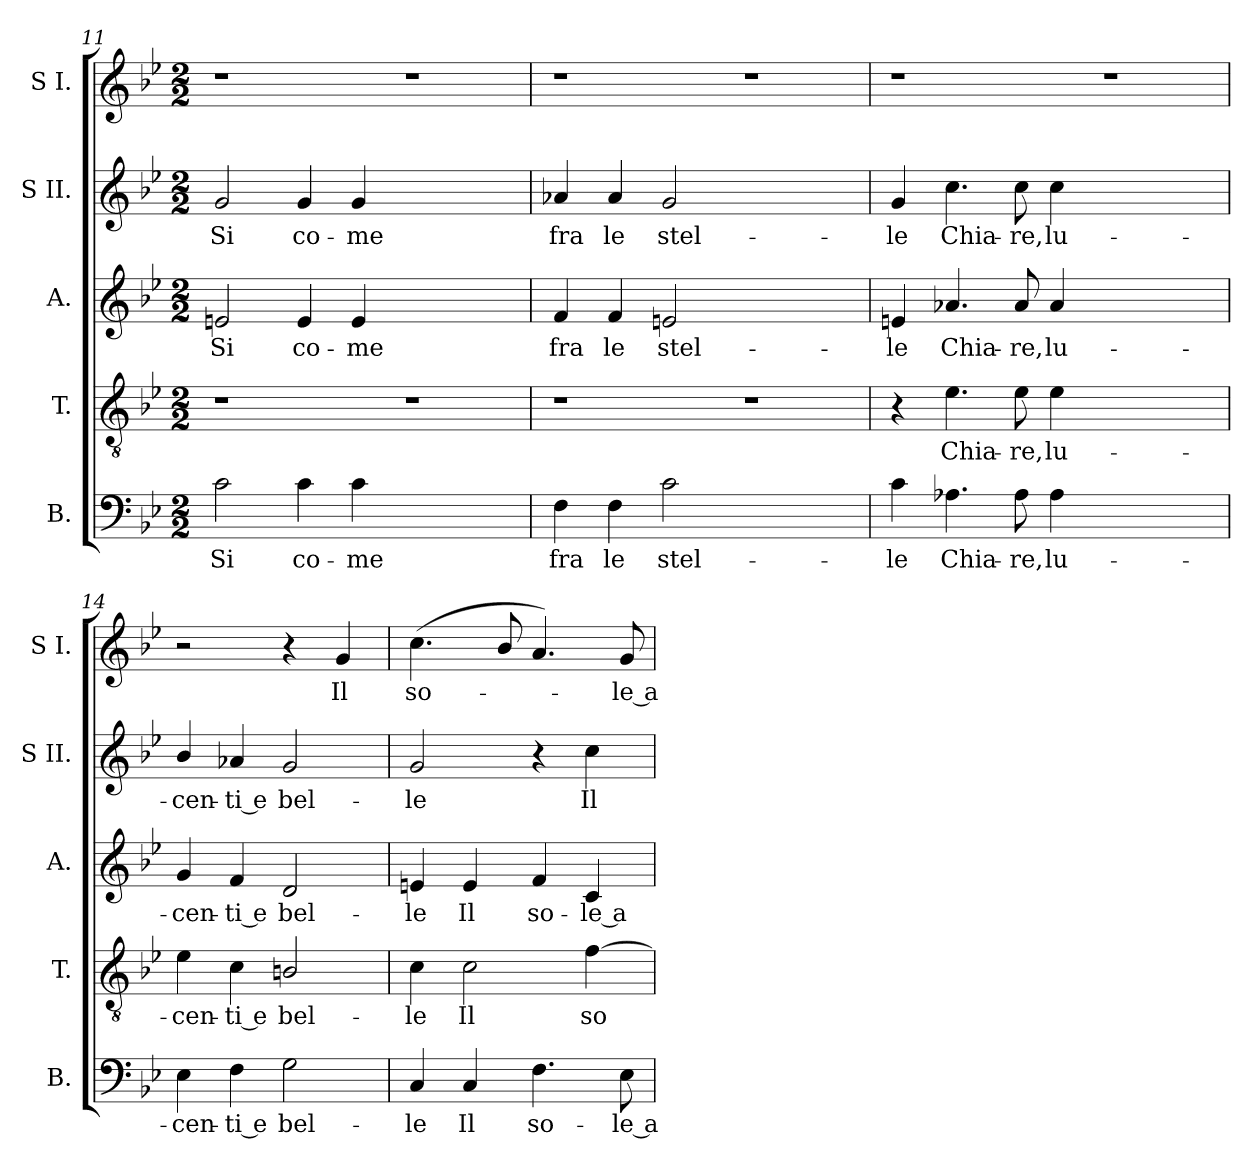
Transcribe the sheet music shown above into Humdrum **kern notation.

**kern	**text	**kern	**text	**kern	**text	**kern	**text	**kern	**text
*part5	*part5	*part4	*part4	*part3	*part3	*part2	*part2	*part1	*part1
*staff5	*staff5	*staff4	*staff4	*staff3	*staff3	*staff2	*staff2	*staff1	*staff1
*I"B.	*	*I"T.	*	*I"A.	*	*I"S II.	*	*I"S I.	*
*I'B.	*	*I'T.	*	*I'A.	*	*I'S II.	*	*I'S I.	*
!!LO:LB:g=z
*clefF4	*	*clefGv2	*	*clefG2	*	*clefG2	*	*clefG2	*
*	*	*ITrd7c12	*	*	*	*	*	*	*
*k[b-e-]	*	*k[b-e-]	*	*k[b-e-]	*	*k[b-e-]	*	*k[b-e-]	*
*B-:	*	*B-:	*	*B-:	*	*B-:	*	*B-:	*
*M2/2	*	*M2/2	*	*M2/2	*	*M2/2	*	*M2/2	*
=11	=11	=11	=11	=11	=11	=11	=11	=11	=11
!	!LO:LY:b:color=#000000	!	!	!	!	!	!	!	!
!	!	!	!	!	!LO:LY:b:color=#000000	!	!	!	!
!	!	!	!	!	!	!	!LO:LY:b:color=#000000	!	!
2ci\	Si	1r	.	2eni/	Si	2gi/	Si	1r	.
!	!LO:LY:b:color=#000000	!	!	!	!	!	!	!	!
!	!	!	!	!	!LO:LY:b:color=#000000	!	!	!	!
!	!	!	!	!	!	!	!LO:LY:b:color=#000000	!	!
4ci\	co-	.	.	4ei/	co-	4gi/	co-	.	.
!	!LO:LY:b:color=#000000	!	!	!	!	!	!	!	!
!	!	!	!	!	!LO:LY:b:color=#000000	!	!	!	!
!	!	!	!	!	!	!	!LO:LY:b:color=#000000	!	!
4ci\	-me	.	.	4ei/	me	4gi/	me	.	.
1ryy	.	1r	.	1ryy	.	1ryy	.	1r	.
=12	=12	=12	=12	=12	=12	=12	=12	=12	=12
!	!LO:LY:b:color=#000000	!	!	!	!	!	!	!	!
!	!	!	!	!	!LO:LY:b:color=#000000	!	!	!	!
!	!	!	!	!	!	!	!LO:LY:b:color=#000000	!	!
4Fi\	fra	1r	.	4fi/	fra	4a-Xi/	fra	1r	.
!	!LO:LY:b:color=#000000	!	!	!	!	!	!	!	!
!	!	!	!	!	!LO:LY:b:color=#000000	!	!	!	!
!	!	!	!	!	!	!	!LO:LY:b:color=#000000	!	!
4Fi\	le	.	.	4fi/	le	4a-i/	le	.	.
!	!LO:LY:b:color=#000000	!	!	!	!	!	!	!	!
!	!	!	!	!	!LO:LY:b:color=#000000	!	!	!	!
!	!	!	!	!	!	!	!LO:LY:b:color=#000000	!	!
2ci\	stel-	.	.	2eni/	stel-	2gi/	stel-	.	.
1ryy	.	1r	.	1ryy	.	1ryy	.	1r	.
=13	=13	=13	=13	=13	=13	=13	=13	=13	=13
!	!LO:LY:b:color=#000000	!	!	!	!	!	!	!	!
!	!	!	!	!	!LO:LY:b:color=#000000	!	!	!	!
!	!	!	!	!	!	!	!LO:LY:b:color=#000000	!	!
4ci\	-le	4r	.	4eni/	le	4gi/	le	1r	.
!	!LO:LY:b:color=#000000	!	!	!	!	!	!	!	!
!	!	!	!LO:LY:b:color=#000000	!	!	!	!	!	!
!	!	!	!	!	!LO:LY:b:color=#000000	!	!	!	!
!	!	!	!	!	!	!	!LO:LY:b:color=#000000	!	!
4.A-Xi\	Chia-	4.E-i\	Chia-	4.a-Xi/	Chia-	4.cci\	Chia-	.	.
!	!LO:LY:b:color=#000000	!	!	!	!	!	!	!	!
!	!	!	!LO:LY:b:color=#000000	!	!	!	!	!	!
!	!	!	!	!	!LO:LY:b:color=#000000	!	!	!	!
!	!	!	!	!	!	!	!LO:LY:b:color=#000000	!	!
8A-i\	-re,	8E-i\	re,	8a-i/	re,	8cci\	re,	.	.
!	!LO:LY:b:color=#000000	!	!	!	!	!	!	!	!
!	!	!	!LO:LY:b:color=#000000	!	!	!	!	!	!
!	!	!	!	!	!LO:LY:b:color=#000000	!	!	!	!
!	!	!	!	!	!	!	!LO:LY:b:color=#000000	!	!
4A-i\	lu-	4E-i\	lu-	4a-i/	lu-	4cci\	lu-	.	.
1ryy	.	1ryy	.	1ryy	.	1ryy	.	1r	.
=14	=14	=14	=14	=14	=14	=14	=14	=14	=14
!	!LO:LY:b:color=#000000	!	!	!	!	!	!	!	!
!	!	!	!LO:LY:b:color=#000000	!	!	!	!	!	!
!	!	!	!	!	!LO:LY:b:color=#000000	!	!	!	!
!	!	!	!	!	!	!	!LO:LY:b:color=#000000	!	!
4E-i\	-cen-	4E-i\	cen-	4gi/	cen-	4b-i/	cen-	2r	.
!	!LO:LY:b:color=#000000	!	!	!	!	!	!	!	!
!	!	!	!LO:LY:b:color=#000000	!	!	!	!	!	!
!	!	!	!	!	!LO:LY:b:color=#000000	!	!	!	!
!	!	!	!	!	!	!	!LO:LY:b:color=#000000	!	!
4Fi\	-ti e	4Ci\	-ti e	4fi/	-ti e	4a-Xi/	-ti e	.	.
!	!LO:LY:b:color=#000000	!	!	!	!	!	!	!	!
!	!	!	!LO:LY:b:color=#000000	!	!	!	!	!	!
!	!	!	!	!	!LO:LY:b:color=#000000	!	!	!	!
!	!	!	!	!	!	!	!LO:LY:b:color=#000000	!	!
2Gi\	bel-	2BBni/	bel-	2di/	bel-	2gi/	bel-	4r	.
!	!	!	!	!	!	!	!	!	!LO:LY:b:color=#000000
.	.	.	.	.	.	.	.	4gi/	Il
=15	=15	=15	=15	=15	=15	=15	=15	=15	=15
!	!LO:LY:b:color=#000000	!	!	!	!	!	!	!	!
!	!	!	!LO:LY:b:color=#000000	!	!	!	!	!	!
!	!	!	!	!	!LO:LY:b:color=#000000	!	!	!	!
!	!	!	!	!	!	!	!LO:LY:b:color=#000000	!	!
!	!	!	!	!	!	!	!	!	!LO:LY:b:color=#000000
4Ci/	-le	4Ci\	-le	4eni/	-le	2gi/	-le	(4.cci\	so-
!	!LO:LY:b:color=#000000	!	!	!	!	!	!	!	!
!	!	!	!LO:LY:b:color=#000000	!	!	!	!	!	!
!	!	!	!	!	!LO:LY:b:color=#000000	!	!	!	!
4Ci/	Il	2Ci\	Il	4ei/	Il	.	.	.	.
.	.	.	.	.	.	.	.	8b-i/	.
!	!LO:LY:b:color=#000000	!	!	!	!	!	!	!	!
!	!	!	!	!	!LO:LY:b:color=#000000	!	!	!	!
4.Fi\	so-	.	.	4fi/	so-	4r	.	4.ai/)	.
!	!	!	!LO:LY:b:color=#000000	!	!	!	!	!	!
!	!	!	!	!	!LO:LY:b:color=#000000	!	!	!	!
!	!	!	!	!	!	!	!LO:LY:b:color=#000000	!	!
.	.	[>4Fi\	so-	4ci/	le a	4cci\	Il	.	.
!	!LO:LY:b:color=#000000	!	!	!	!	!	!	!	!
!	!	!	!	!	!	!	!	!	!LO:LY:b:color=#000000
8E-i\	-le a	.	.	.	.	.	.	8gi/	-le a
=	=	=	=	=	=	=	=	=	=
*-	*-	*-	*-	*-	*-	*-	*-	*-	*-
